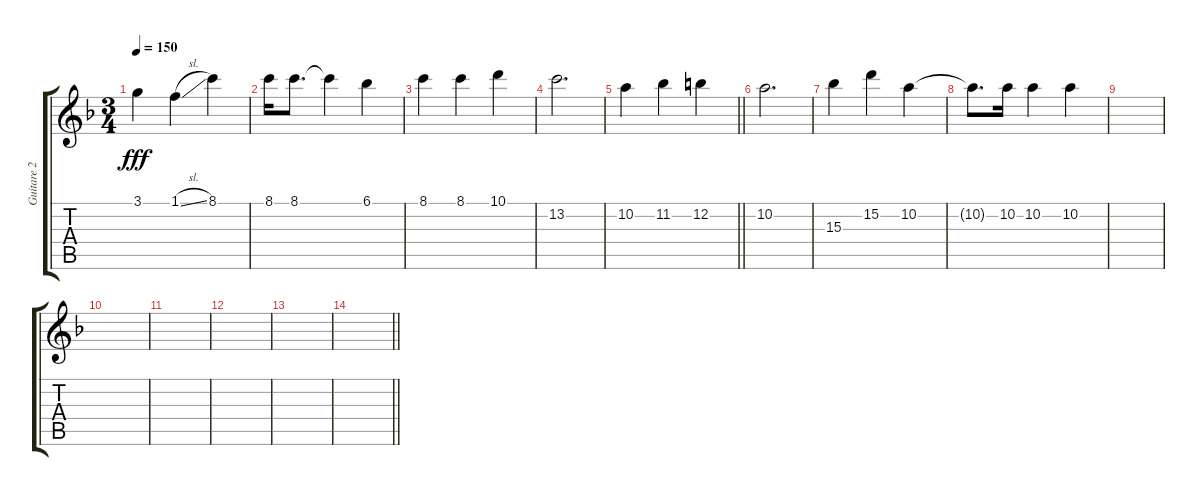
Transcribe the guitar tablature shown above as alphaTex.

\track ("Guitare 2" "Guitare 2") {instrument electricguitarjazz}
\staff {score tabs}
\tuning (E4 B3 G3 D3 A2 E2) {hide}
\ts (3 4)
\tempo 150
\clef g2
\ks f
3.1.4{dy fff} 1.1{sl}.4 8.1.4 |
8.1.16 8.1.8{d} 8.1{t}.4 6.1.4 |
8.1.4 8.1.4 10.1.4 |
13.2.2{d} |
\barLineRight lightlight
10.2.4 11.2.4 12.2.4 |
10.2.2{d} |
15.3.4 15.2.4 10.2.4 |
10.2{t}.8{d} 10.2.16 10.2.4 10.2.4 |
|
|
|
|
|
\barLineRight lightlight
